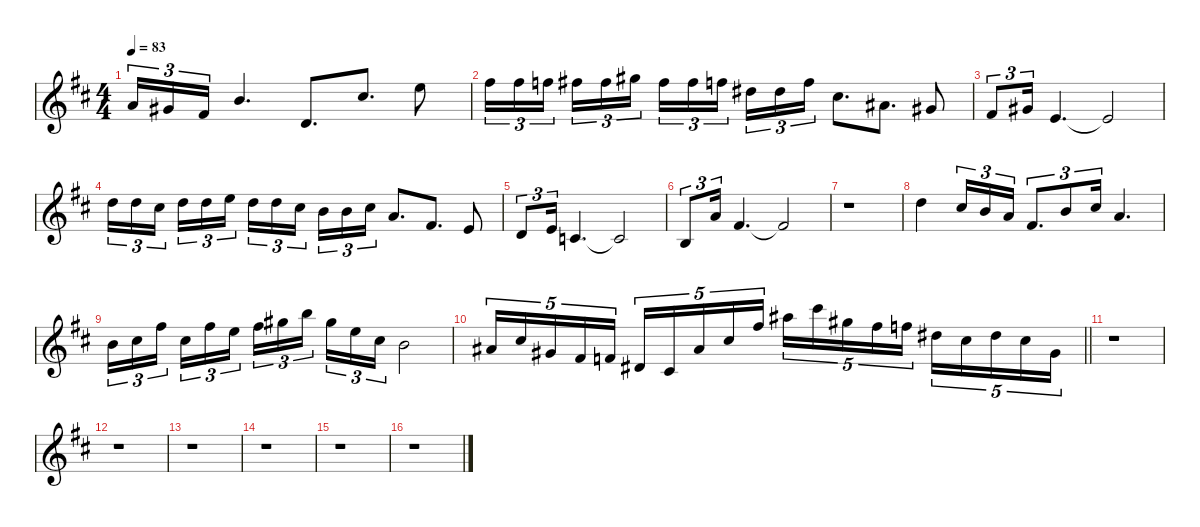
\defaultSystemsLayout 4
\hideDynamics
\bracketExtendMode nobrackets
\singleTrackTrackNamePolicy hidden
\multiTrackTrackNamePolicy hidden
\firstSystemTrackNameMode fullname
\firstSystemTrackNameOrientation horizontal
\otherSystemsTrackNameOrientation horizontal
\track ("Voix" "led.synth.") {defaultSystemsLayout 4 instrument lead3calliope}
\staff {score}
\tuning (E4 B3 G3 D3 A2 E2)
\ts (4 4)
\tempo 83
\clef g2
\ks bminor
14.3{acc forcenatural}.16{tu (3 2) dy f beam Up} 13.3{acc #}.16{tu (3 2) beam Up} 11.3{acc #}.16{tu (3 2) beam Up} 12.2{acc forcenatural}.4{d beam Up} 12.4{acc forcenatural}.8{d beam Up} 14.2{acc #}.8{d beam Up} 12.1{acc forcenatural}.8{beam Down} |
14.1{acc #}.16{tu (3 2) beam Down} 14.1{acc #}.16{tu (3 2) beam Down} 13.1{acc forcenatural}.16{tu (3 2) beam Down} 14.1{acc #}.16{tu (3 2) beam Down} 14.1{acc #}.16{tu (3 2) beam Down} 16.1{acc #}.16{tu (3 2) beam Down} 14.1{acc #}.16{tu (3 2) beam Down} 14.1{acc #}.16{tu (3 2) beam Down} 13.1{acc forcenatural}.16{tu (3 2) beam Down} 16.2{acc #}.16{tu (3 2) beam Down} 16.2{acc #}.16{tu (3 2) beam Down} 13.1{acc forcenatural}.16{tu (3 2) beam Down} 14.2{acc #}.8{d beam Down} 15.3{acc #}.8{d beam Down} 13.3{acc #}.8{beam Up} |
11.3{acc #}.8{tu (3 2) beam Up} 13.3{acc #}.16{tu (3 2) beam Up} 14.4{acc forcenatural}.4{d beam Up} 14.4{t acc forcenatural}.2{beam Up} |
10.1{acc forcenatural}.16{tu (3 2) beam Down} 10.1{acc forcenatural}.16{tu (3 2) beam Down} 9.1{acc #}.16{tu (3 2) beam Down} 10.1{acc forcenatural}.16{tu (3 2) beam Down} 10.1{acc forcenatural}.16{tu (3 2) beam Down} 12.1{acc forcenatural}.16{tu (3 2) beam Down} 10.1{acc forcenatural}.16{tu (3 2) beam Down} 10.1{acc forcenatural}.16{tu (3 2) beam Down} 9.1{acc #}.16{tu (3 2) beam Down} 12.2{acc forcenatural}.16{tu (3 2) beam Down} 12.2{acc forcenatural}.16{tu (3 2) beam Down} 9.1{acc #}.16{tu (3 2) beam Down} 10.2{acc forcenatural}.8{d beam Up} 11.3{acc #}.8{d beam Up} 9.3{acc forcenatural}.8{beam Up} |
7.3{acc forcenatural}.8{tu (3 2) beam Up} 9.3{acc forcenatural}.16{tu (3 2) beam Up} 10.4{acc forcenatural}.4{d beam Up} 10.4{t acc forcenatural}.2{beam Up} |
9.4{acc forcenatural}.8{tu (3 2) beam Up} 10.2{acc forcenatural}.16{tu (3 2) beam Up} 11.3{acc #}.4{d beam Up} 11.3{t acc #}.2{beam Up} |
r.1{beam Down} |
10.1{acc forcenatural}.4{beam Down} 14.2{acc #}.16{tu (3 2) beam Up} 12.2{acc forcenatural}.16{tu (3 2) beam Up} 10.2{acc forcenatural}.16{tu (3 2) beam Up} 11.3{acc #}.8{d tu (3 2) beam Up} 12.2{acc forcenatural}.8{tu (3 2) beam Down} 14.2{acc #}.16{tu (3 2) beam Down} 10.2{acc forcenatural}.4{d beam Up} |
16.3{acc forcenatural}.16{tu (3 2) beam Down} 18.3{acc #}.16{tu (3 2) beam Down} 19.2{acc #}.16{tu (3 2) beam Down} 18.3{acc #}.16{tu (3 2) beam Down} 19.2{acc #}.16{tu (3 2) beam Down} 17.2{acc forcenatural}.16{tu (3 2) beam Down} 19.2{acc #}.16{tu (3 2) beam Down} 16.1{acc #}.16{tu (3 2) beam Down} 19.1{acc forcenatural}.16{tu (3 2) beam Down} 16.1{acc #}.16{tu (3 2) beam Down} 17.2{acc forcenatural}.16{tu (3 2) beam Down} 18.3{acc #}.16{tu (3 2) beam Down} 16.3{acc forcenatural}.2{beam Down} |
\barLineRight lightlight
15.3{acc #}.16{tu (5 4) beam Up} 14.2{acc #}.16{tu (5 4) beam Up} 13.3{acc #}.16{tu (5 4) beam Up} 16.4{acc #}.16{tu (5 4) beam Up} 15.4{acc forcenatural}.16{tu (5 4) beam Up} 13.4{acc #}.16{tu (5 4) beam Up} 16.5{acc #}.16{tu (5 4) beam Up} 15.3{acc #}.16{tu (5 4) beam Up} 14.2{acc #}.16{tu (5 4) beam Up} 19.2{acc #}.16{tu (5 4) beam Up} 18.1{acc #}.16{tu (5 4) beam Down} 21.1{acc #}.16{tu (5 4) beam Down} 21.2{acc #}.16{tu (5 4) beam Down} 19.2{acc #}.16{tu (5 4) beam Down} 18.2{acc forcenatural}.16{tu (5 4) beam Down} 20.3{acc #}.16{tu (5 4) beam Down} 18.3{acc #}.16{tu (5 4) beam Down} 20.3{acc #}.16{tu (5 4) beam Down} 18.3{acc #}.16{tu (5 4) beam Down} 18.4{acc #}.16{tu (5 4) beam Down} |
r.1{beam Down} |
r.1{beam Down} |
r.1{beam Down} |
r.1{beam Down} |
r.1{beam Down} |
r.1{beam Down}
